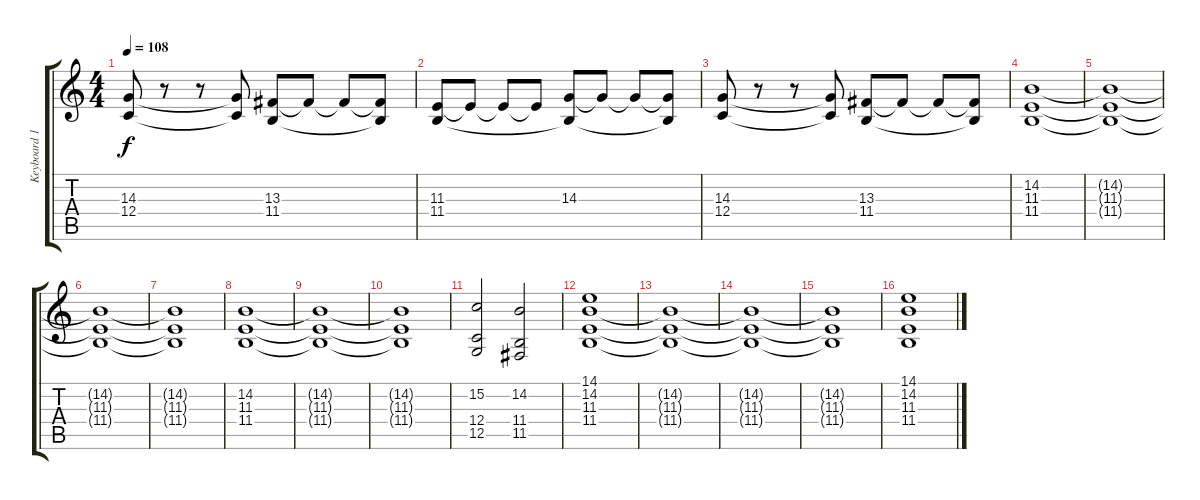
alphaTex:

\track ("Keyboard 1" "Keyboard 1") {instrument stringensemble1}
\staff {score tabs}
\tuning (D4 A3 F3 C3 G2 C2) {hide}
\ts (4 4)
\tempo 108
\clef g2
\ks c
(14.3 12.4).8{dy f} r.8 r.8 (14.3{t} 12.4{t}).8 (13.3 11.4).8 13.3{t}.8 13.3{t}.8 (13.3{t} 11.4{t}).8 |
(11.3 11.4).8 11.3{t}.8 11.3{t}.8 11.3{t}.8 (14.3 11.4{t}).8 14.3{t}.8 14.3{t}.8 (14.3{t} 11.4{t}).8 |
(14.3 12.4).8 r.8 r.8 (14.3{t} 12.4{t}).8 (13.3 11.4).8 13.3{t}.8 13.3{t}.8 (13.3{t} 11.4{t}).8 |
(14.2 11.3 11.4).1 |
(14.2{t} 11.3{t} 11.4{t}).1 |
(14.2{t} 11.3{t} 11.4{t}).1 |
(14.2{t} 11.3{t} 11.4{t}).1 |
(14.2 11.3 11.4).1 |
(14.2{t} 11.3{t} 11.4{t}).1 |
(14.2{t} 11.3{t} 11.4{t}).1 |
(15.2 12.4 12.5).2 (14.2 11.4 11.5).2 |
(14.1 14.2 11.3 11.4).1 |
(14.2{t} 11.3{t} 11.4{t}).1 |
(14.2{t} 11.3{t} 11.4{t}).1 |
(14.2{t} 11.3{t} 11.4{t}).1 |
(14.1 14.2 11.3 11.4).1
